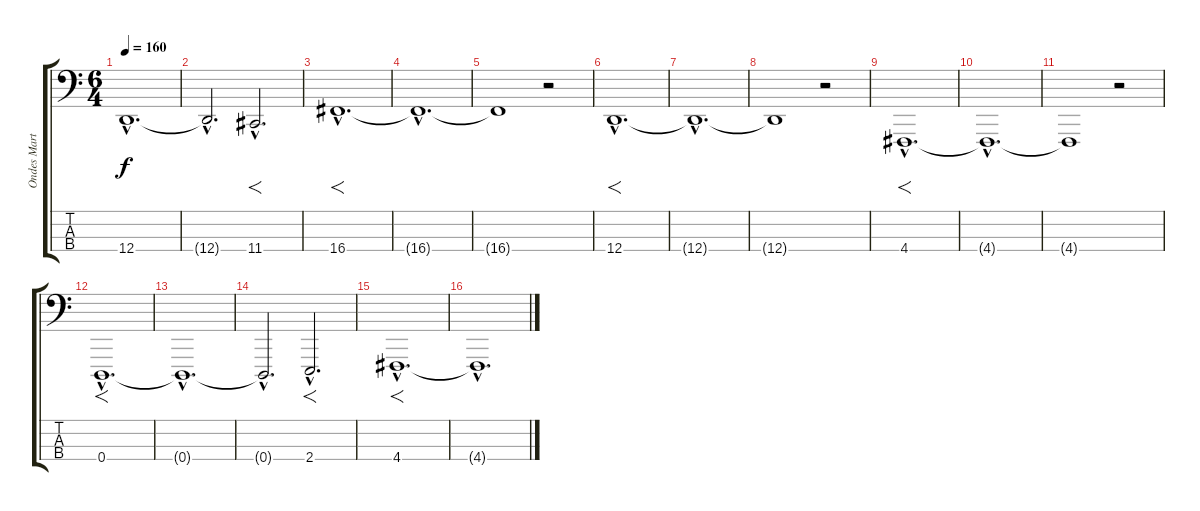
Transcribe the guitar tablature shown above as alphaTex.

\track ("Ondes Martenot - Jonny Greenwood" "Ondes Mart") {instrument synthstrings2}
\staff {score tabs}
\tuning (G2 D2 A1 D1) {hide}
\ts (6 4)
\tempo 160
\clef f4
\ks c
12.4{hac t}.1{d dy f} |
12.4{hac t}.2{d} 11.4{hac}.2{f d} |
16.4{hac}.1{f d} |
16.4{hac t}.1{d} |
16.4{t}.1 r.2 |
12.4{hac}.1{f d} |
12.4{hac t}.1{d} |
12.4{t}.1 r.2 |
4.4{hac}.1{f d} |
4.4{hac t}.1{d} |
4.4{t}.1 r.2 |
0.4{hac}.1{f d} |
0.4{hac t}.1{d} |
0.4{hac t}.2{d} 2.4{hac}.2{f d} |
4.4{hac}.1{f d} |
4.4{hac t}.1{d}
